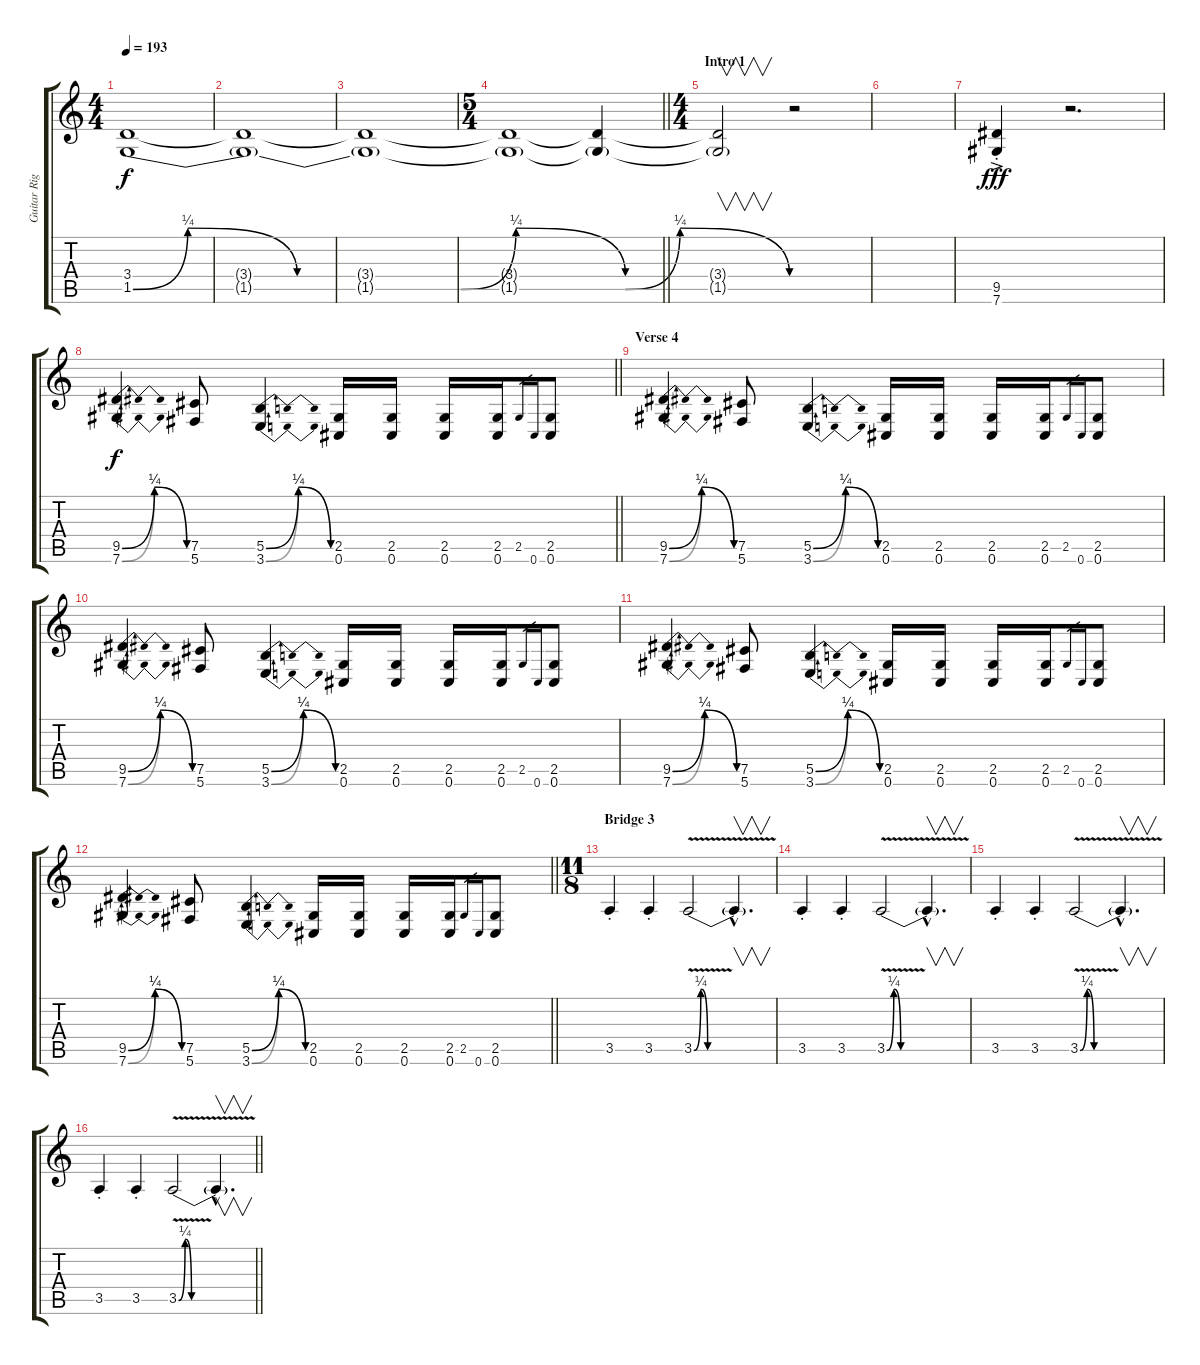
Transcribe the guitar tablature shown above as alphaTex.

\track ("Guitar Right" "Guitar Rig") {instrument distortionguitar}
\staff {score tabs}
\tuning (Db4 Ab3 E3 B2 Gb2 Db2) {hide}
\ts (4 4)
\tempo 193
\clef g2
\ks c
(3.4{t} 1.5{be (custom 0 0 5 1 15 0 30 0 35 1 45 0 50 1 60 0) t}).1{dy f} |
(3.4{t} 1.5{t}).1 |
(3.4{t} 1.5{t}).1 |
\ts (5 4)
\barLineRight lightlight
(3.4{t} 1.5{t}).1{volume 6} (3.4{t} 1.5{t}).4 |
\ts (4 4)
\section ("" "Intro 1")
(3.4{t} 1.5{t}).2{v} r.2 |
|
(9.5{ac st} 7.6{ac}).4{dy fff} r.2{d} |
\barLineRight lightlight
(9.5{be (bendrelease 0 0 30 1 30 1 60 0)} 7.6{be (bendrelease 0 0 30 1 30 1 60 0)}).4{dy f} (7.5 5.6).8 (5.5{be (bendrelease 0 0 30 1 30 1 60 0)} 3.6{be (bendrelease 0 0 30 1 30 1 60 0)}).4 (2.5 0.6).16 (2.5 0.6).16 (2.5 0.6).16 (2.5 0.6).16 2.5.16{gr} 0.6.16{gr} (2.5 0.6).8 |
\section ("" "Verse 4")
(9.5{be (bendrelease 0 0 30 1 30 1 60 0)} 7.6{be (bendrelease 0 0 30 1 30 1 60 0)}).4 (7.5 5.6).8 (5.5{be (bendrelease 0 0 30 1 30 1 60 0)} 3.6{be (bendrelease 0 0 30 1 30 1 60 0)}).4 (2.5 0.6).16 (2.5 0.6).16 (2.5 0.6).16 (2.5 0.6).16 2.5.16{gr} 0.6.16{gr} (2.5 0.6).8 |
(9.5{be (bendrelease 0 0 30 1 30 1 60 0)} 7.6{be (bendrelease 0 0 30 1 30 1 60 0)}).4 (7.5 5.6).8 (5.5{be (bendrelease 0 0 30 1 30 1 60 0)} 3.6{be (bendrelease 0 0 30 1 30 1 60 0)}).4 (2.5 0.6).16 (2.5 0.6).16 (2.5 0.6).16 (2.5 0.6).16 2.5.16{gr} 0.6.16{gr} (2.5 0.6).8 |
(9.5{be (bendrelease 0 0 30 1 30 1 60 0)} 7.6{be (bendrelease 0 0 30 1 30 1 60 0)}).4 (7.5 5.6).8 (5.5{be (bendrelease 0 0 30 1 30 1 60 0)} 3.6{be (bendrelease 0 0 30 1 30 1 60 0)}).4 (2.5 0.6).16 (2.5 0.6).16 (2.5 0.6).16 (2.5 0.6).16 2.5.16{gr} 0.6.16{gr} (2.5 0.6).8 |
\barLineRight lightlight
(9.5{be (bendrelease 0 0 30 1 30 1 60 0)} 7.6{be (bendrelease 0 0 30 1 30 1 60 0)}).4 (7.5 5.6).8 (5.5{be (bendrelease 0 0 30 1 30 1 60 0)} 3.6{be (bendrelease 0 0 30 1 30 1 60 0)}).4 (2.5 0.6).16 (2.5 0.6).16 (2.5 0.6).16 (2.5 0.6).16 2.5.16{gr} 0.6.16{gr} (2.5 0.6).8 |
\ts (11 8)
\section ("" "Bridge 3")
3.5{st}.4 3.5{st}.4 3.5{be (custom 0 0 5 1 10 0 60 0) v}.2 3.5{hac t}.4{v d} |
3.5{st}.4 3.5{st}.4 3.5{be (custom 0 0 5 1 10 0 60 0) v}.2 3.5{hac t}.4{v d} |
3.5{st}.4 3.5{st}.4 3.5{be (custom 0 0 5 1 10 0 60 0) v}.2 3.5{hac t}.4{v d} |
\barLineRight lightlight
3.5{st}.4 3.5{st}.4 3.5{be (custom 0 0 5 1 10 0 60 0) v}.2 3.5{hac t}.4{v d}
